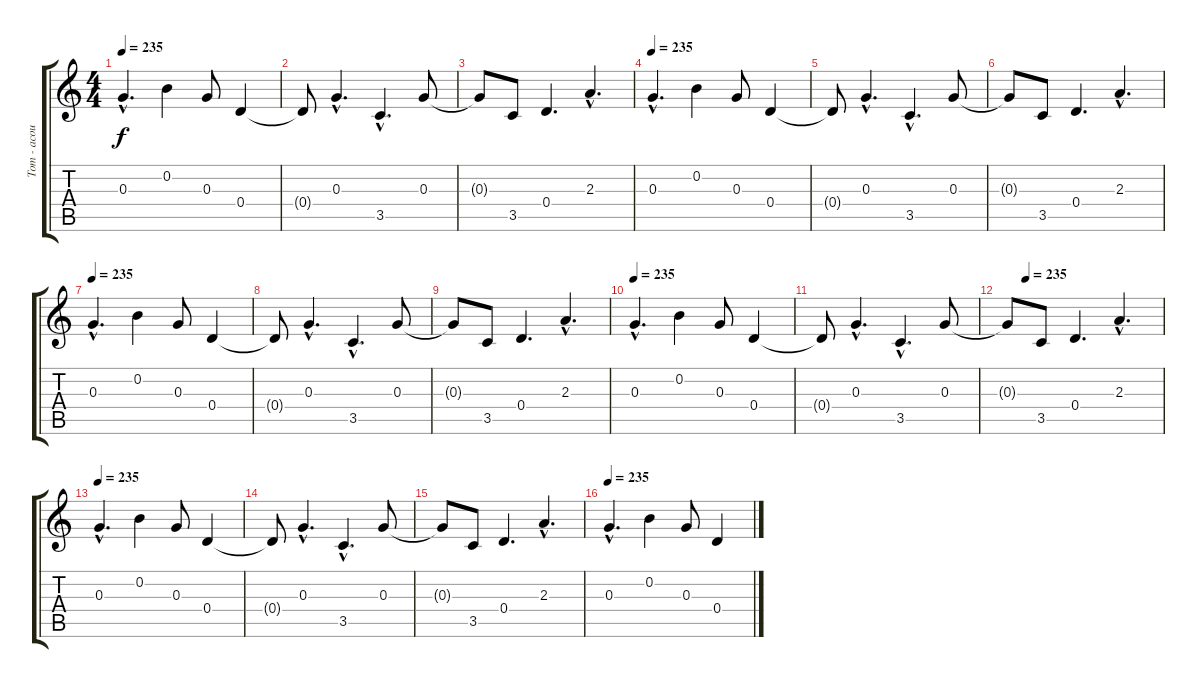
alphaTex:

\track ("Tom - acoustic guitar" "Tom - acou") {instrument acousticguitarsteel}
\staff {score tabs}
\tuning (E4 B3 G3 D3 A2 E2) {hide}
\ts (4 4)
\tempo 235
\clef g2
\ks c
0.3{hac}.4{d dy f instrument acousticguitarsteel} 0.2.4 0.3.8 0.4.4 |
0.4{t}.8 0.3{hac}.4{d} 3.5{hac}.4{d} 0.3.8 |
0.3{t}.8 3.5.8 0.4.4{d} 2.3{hac}.4{d} |
\tempo 235
0.3{hac}.4{d} 0.2.4 0.3.8 0.4.4 |
0.4{t}.8 0.3{hac}.4{d} 3.5{hac}.4{d} 0.3.8 |
0.3{t}.8 3.5.8 0.4.4{d} 2.3{hac}.4{d} |
\tempo 235
0.3{hac}.4{d} 0.2.4 0.3.8 0.4.4 |
0.4{t}.8 0.3{hac}.4{d} 3.5{hac}.4{d} 0.3.8 |
0.3{t}.8 3.5.8 0.4.4{d} 2.3{hac}.4{d} |
\tempo 235
0.3{hac}.4{d} 0.2.4 0.3.8 0.4.4 |
0.4{t}.8 0.3{hac}.4{d} 3.5{hac}.4{d} 0.3.8 |
\tempo (235 0.125)
0.3{t}.8 3.5.8 0.4.4{d} 2.3{hac}.4{d} |
\tempo 235
0.3{hac}.4{d} 0.2.4 0.3.8 0.4.4 |
0.4{t}.8 0.3{hac}.4{d} 3.5{hac}.4{d} 0.3.8 |
0.3{t}.8 3.5.8 0.4.4{d} 2.3{hac}.4{d} |
\tempo 235
0.3{hac}.4{d} 0.2.4 0.3.8 0.4.4
